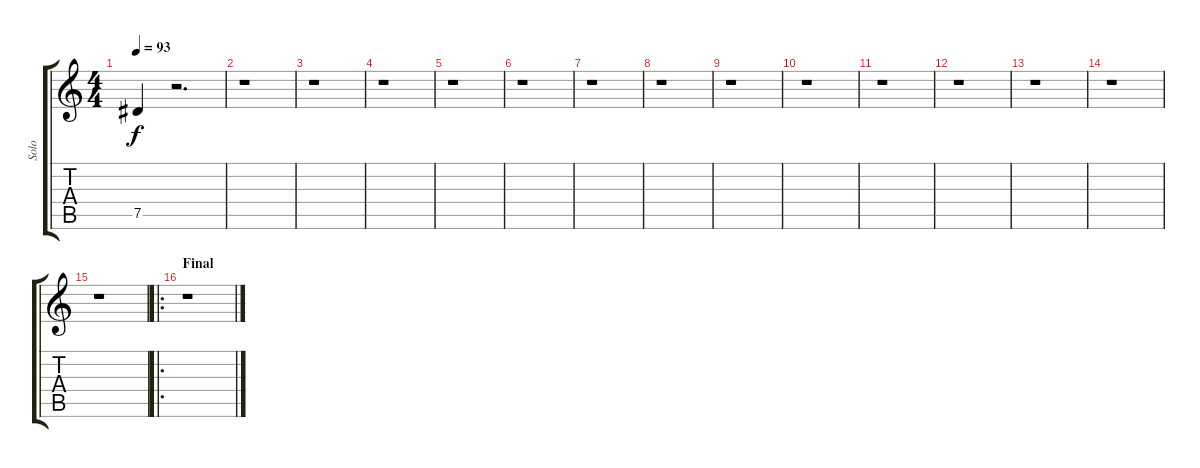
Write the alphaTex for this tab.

\track ("Solo" "Solo") {instrument distortionguitar}
\staff {score tabs}
\tuning (Eb4 Bb3 Gb3 Db3 Ab2 Eb2) {hide}
\ts (4 4)
\tempo 93
\clef g2
\ks c
7.5{t}.4{dy f} r.2{d} |
r.1 |
r.1 |
r.1 |
r.1 |
r.1 |
r.1 |
r.1 |
r.1 |
r.1 |
r.1 |
r.1 |
r.1 |
r.1 |
r.1 |
\ro
\section ("" "Final")
r.1
